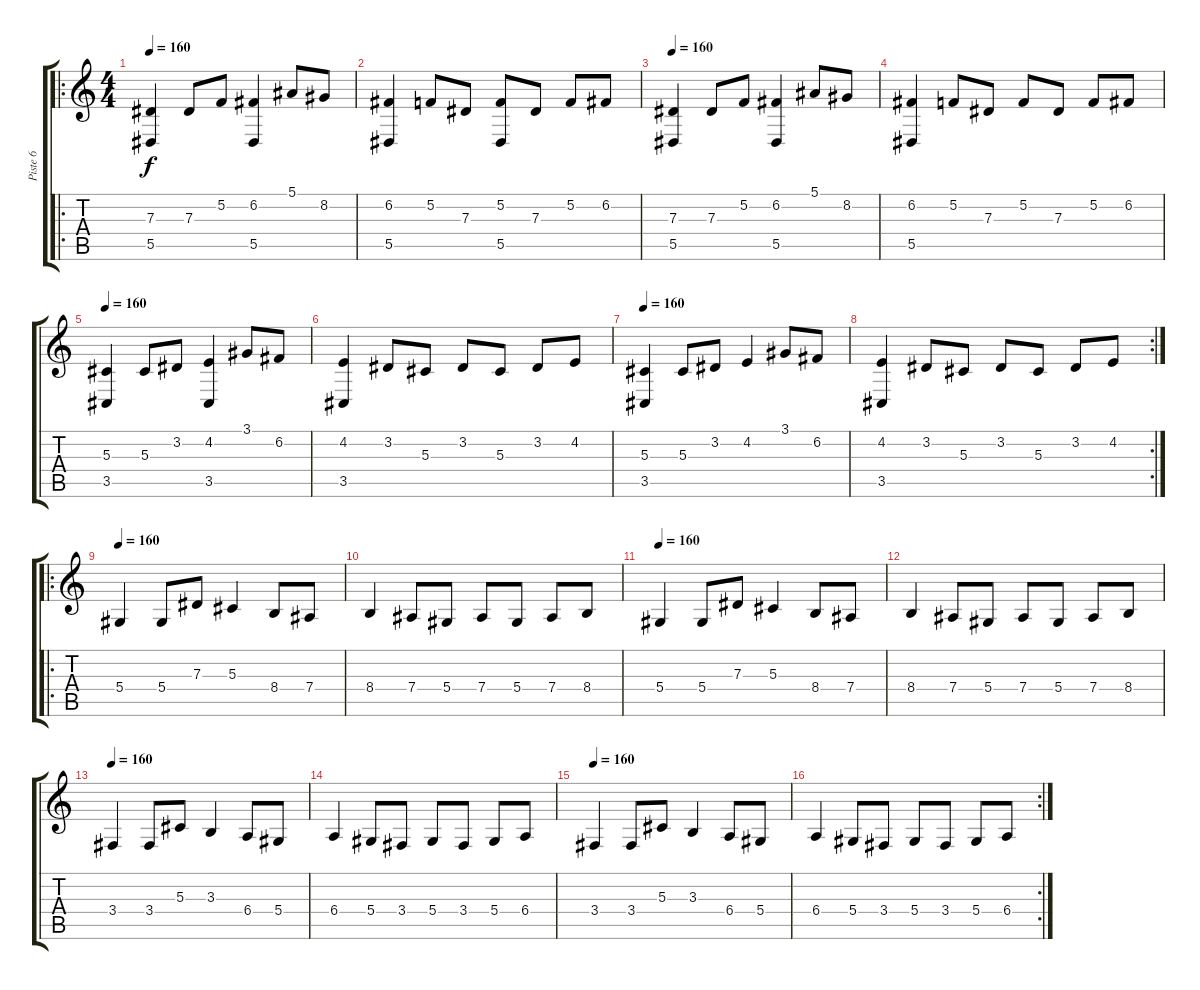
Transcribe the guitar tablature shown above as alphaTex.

\track ("Piste 6" "Piste 6") {instrument acousticgrandpiano}
\staff {score tabs}
\tuning (F4 C4 Ab3 Eb3 Bb2 F2) {hide}
\ro
\ts (4 4)
\tempo 160
\clef g2
\ks c
(7.3 5.5).4{dy f} 7.3.8 5.2.8 (6.2 5.5).4 5.1.8 8.2.8 |
(6.2 5.5).4 5.2.8 7.3.8 (5.2 5.5).8 7.3.8 5.2.8 6.2.8 |
\tempo 160
(7.3 5.5).4 7.3.8 5.2.8 (6.2 5.5).4 5.1.8 8.2.8 |
(6.2 5.5).4 5.2.8 7.3.8 5.2.8 7.3.8 5.2.8 6.2.8 |
\tempo 160
(5.3 3.5).4 5.3.8 3.2.8 (4.2 3.5).4 3.1.8 6.2.8 |
(4.2 3.5).4 3.2.8 5.3.8 3.2.8 5.3.8 3.2.8 4.2.8 |
\tempo 160
(5.3 3.5).4 5.3.8 3.2.8 4.2.4 3.1.8 6.2.8 |
\rc 2
(4.2 3.5).4 3.2.8 5.3.8 3.2.8 5.3.8 3.2.8 4.2.8 |
\ro
\tempo 160
5.4.4 5.4.8 7.3.8 5.3.4 8.4.8 7.4.8 |
8.4.4 7.4.8 5.4.8 7.4.8 5.4.8 7.4.8 8.4.8 |
\tempo 160
5.4.4 5.4.8 7.3.8 5.3.4 8.4.8 7.4.8 |
8.4.4 7.4.8 5.4.8 7.4.8 5.4.8 7.4.8 8.4.8 |
\tempo 160
3.4.4 3.4.8 5.3.8 3.3.4 6.4.8 5.4.8 |
6.4.4 5.4.8 3.4.8 5.4.8 3.4.8 5.4.8 6.4.8 |
\tempo 160
3.4.4 3.4.8 5.3.8 3.3.4 6.4.8 5.4.8 |
\rc 2
6.4.4 5.4.8 3.4.8 5.4.8 3.4.8 5.4.8 6.4.8
